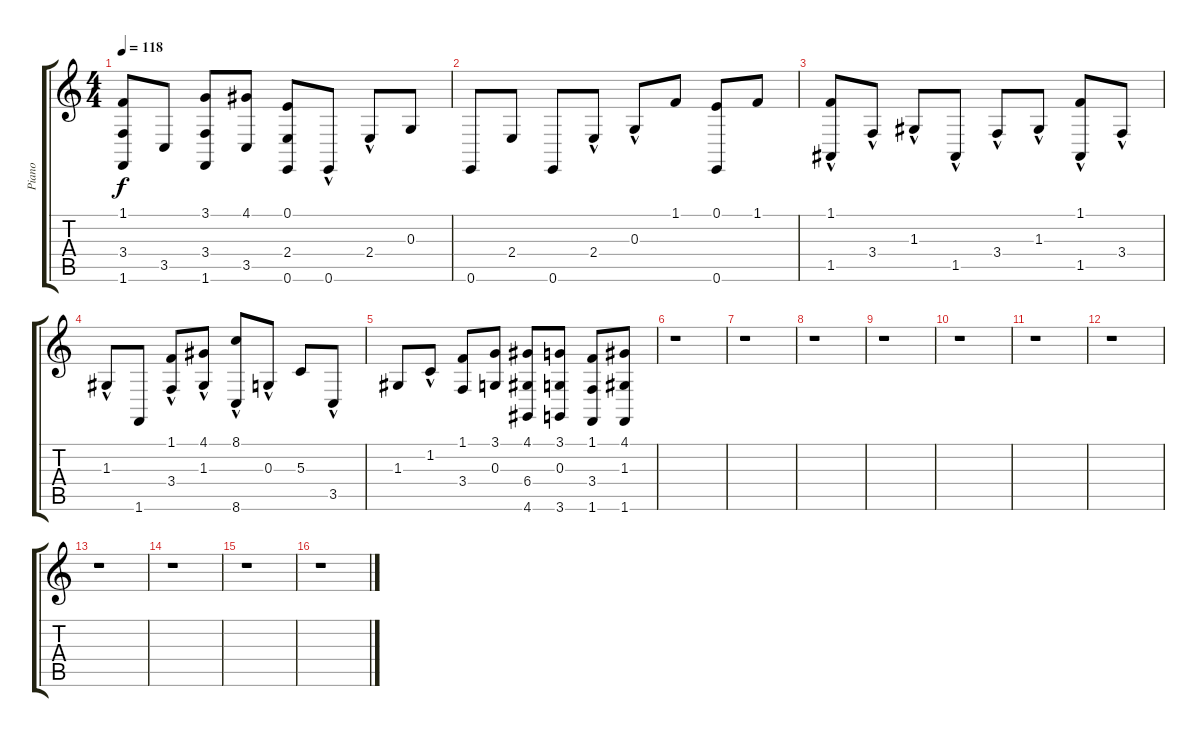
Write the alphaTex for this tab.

\track ("Piano" "Piano") {instrument acousticgrandpiano}
\staff {score tabs}
\tuning (E4 B3 G3 D3 A2 E2) {hide}
\ts (4 4)
\tempo 118
\clef g2
\ks c
(1.1{t} 3.4{t} 1.6{t}).8{dy f} 3.5.8 (3.1 3.4 1.6).8 (4.1 3.5).8 (0.1 2.4 0.6).8 0.6{hac}.8 2.4{hac}.8 0.3.8 |
0.6.8 2.4.8 0.6.8 2.4{hac}.8 0.3{hac}.8 1.1.8 (0.1 0.6).8 1.1.8 |
(1.1{hac} 1.5{hac}).8 3.4{hac}.8 1.3{hac}.8 1.5{hac}.8 3.4{hac}.8 1.3{hac}.8 (1.1 1.5{hac}).8 3.4{hac}.8 |
1.3{hac}.8 1.6.8 (1.1 3.4{hac}).8 (4.1 1.3{hac}).8 (8.1{hac} 8.6{hac}).8 0.3{hac}.8 5.3.8 3.5{hac}.8 |
1.3.8 1.2{hac}.8 (1.1 3.4).8 (3.1 0.3).8 (4.1 6.4 4.6).8 (3.1 0.3 3.6).8 (1.1 3.4 1.6).8 (4.1 1.3 1.6).8 |
r.1 |
r.1 |
r.1 |
r.1 |
r.1 |
r.1 |
r.1 |
r.1 |
r.1 |
r.1 |
r.1
